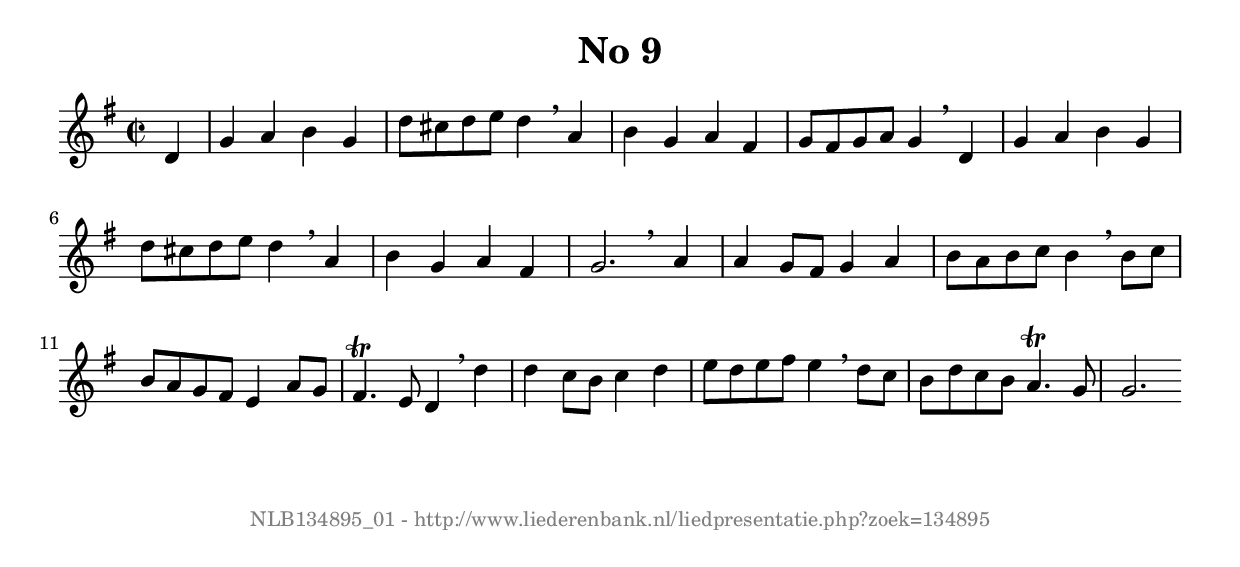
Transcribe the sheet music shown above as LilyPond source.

%
% produced by wce2krn 1.64 (7 June 2014)
%
\version"2.16"
#(append! paper-alist '(("long" . (cons (* 210 mm) (* 2000 mm)))))
#(set-default-paper-size "long")
sb = {\breathe}
mBreak = {\breathe }
bBreak = {\breathe }
x = {\once\override NoteHead #'style = #'cross }
gl=\glissando
itime={\override Staff.TimeSignature #'stencil = ##f }
ficta = {\once\set suggestAccidentals = ##t}
fine = {\once\override Score.RehearsalMark #'self-alignment-X = #1 \mark \markup {\italic{Fine}}}
dc = {\once\override Score.RehearsalMark #'self-alignment-X = #1 \mark \markup {\italic{D.C.}}}
dcf = {\once\override Score.RehearsalMark #'self-alignment-X = #1 \mark \markup {\italic{D.C. al Fine}}}
dcc = {\once\override Score.RehearsalMark #'self-alignment-X = #1 \mark \markup {\italic{D.C. al Coda}}}
ds = {\once\override Score.RehearsalMark #'self-alignment-X = #1 \mark \markup {\italic{D.S.}}}
dsf = {\once\override Score.RehearsalMark #'self-alignment-X = #1 \mark \markup {\italic{D.S. al Fine}}}
dsc = {\once\override Score.RehearsalMark #'self-alignment-X = #1 \mark \markup {\italic{D.S. al Coda}}}
pv = {\set Score.repeatCommands = #'((volta "1"))}
sv = {\set Score.repeatCommands = #'((volta "2"))}
tv = {\set Score.repeatCommands = #'((volta "3"))}
qv = {\set Score.repeatCommands = #'((volta "4"))}
xv = {\set Score.repeatCommands = #'((volta #f))}
\header{ tagline = ""
title = "No 9"
}
\score {{
\key g \major
\relative g'
{
\set melismaBusyProperties = #'()
\partial 32*8
\time 2/2
\tempo 4=120
\override Score.MetronomeMark #'transparent = ##t
\override Score.RehearsalMark #'break-visibility = #(vector #t #t #f)
d4 g a b g d'8 cis d e d4 \sb a b g a fis g8 fis g a g4 \sb d g a b g d'8 cis d e d4 \sb a b g a fis g2. \bar ":|:" \bBreak
a4 a g8 fis g4 a b8 a b c b4 \sb b8 c b a g fis e4 a8 g fis4. ^\trill e8 d4 \sb d' d c8 b c4 d e8 d e fis e4 \sb d8 c b d c b a4. ^\trill g8 g2. \bar ":|"
 }}
 \midi { }
 \layout {
            indent = 0.0\cm
}
}
\markup { \vspace #0 } \markup { \with-color #grey \fill-line { \center-column { \smaller "NLB134895_01 - http://www.liederenbank.nl/liedpresentatie.php?zoek=134895" } } }
